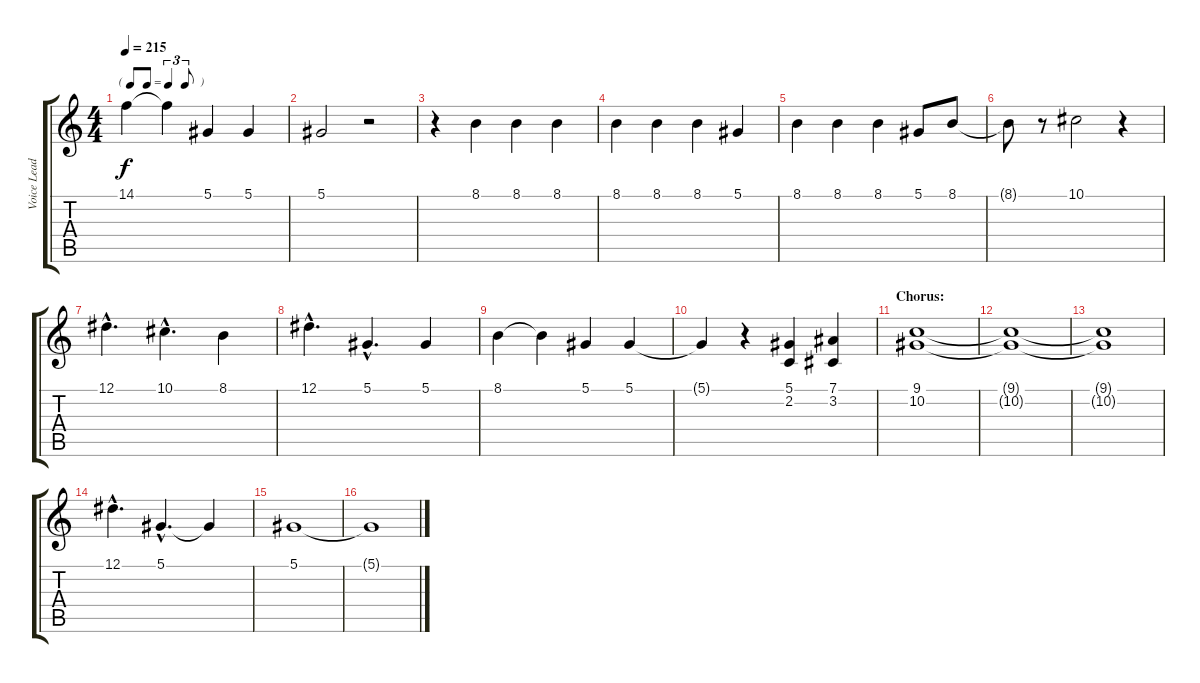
\track ("Voice Lead" "Voice Lead") {instrument cello}
\staff {score tabs}
\tuning (Eb4 Bb3 Gb3 Db3 Ab2 Eb2) {hide}
\ts (4 4)
\tf triplet8th
\tempo 215
\clef g2
\ks c
14.1.4{dy f} 14.1{t}.4 5.1.4 5.1.4 |
5.1.2 r.2 |
r.4 8.1.4 8.1.4 8.1.4 |
8.1.4 8.1.4 8.1.4 5.1.4 |
8.1.4 8.1.4 8.1.4 5.1.8 8.1.8 |
8.1{t}.8 r.8 10.1.2 r.4 |
12.1{hac}.4{d} 10.1{hac}.4{d} 8.1.4 |
12.1{hac}.4{d} 5.1{hac}.4{d} 5.1.4 |
8.1.4 8.1{t}.4 5.1.4 5.1.4 |
5.1{t}.4 r.4 (5.1 2.2).4 (7.1 3.2).4 |
\section ("" "Chorus:")
(9.1 10.2).1 |
(9.1{t} 10.2{t}).1 |
(9.1{t} 10.2{t}).1 |
12.1{hac}.4{d} 5.1{hac}.4{d} 5.1{t}.4 |
5.1.1 |
5.1{t}.1
